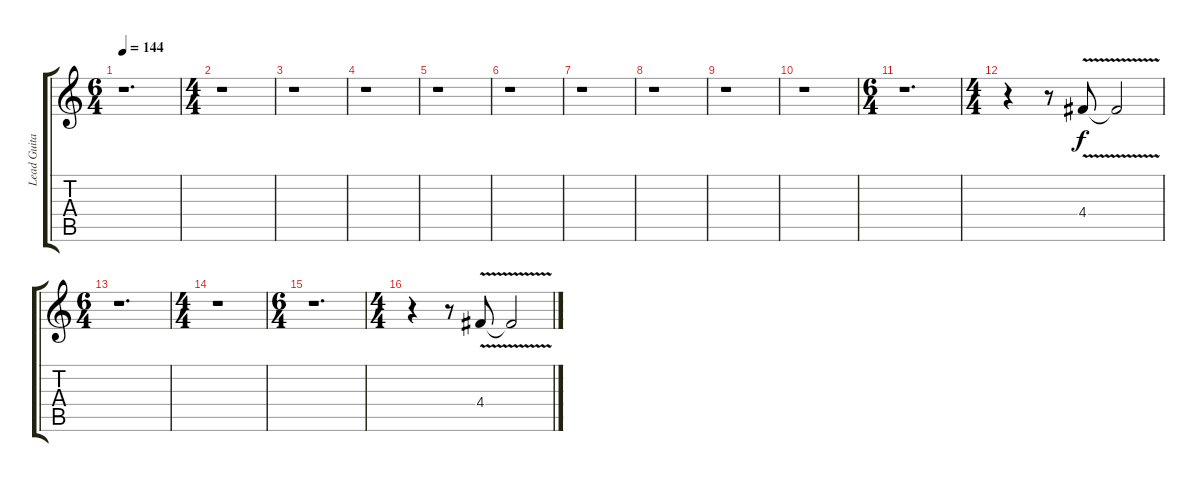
\track ("Lead Guitar" "Lead Guita") {instrument overdrivenguitar}
\staff {score tabs}
\tuning (E4 B3 G3 D3 A2 E2) {hide}
\ts (6 4)
\tempo 144
\clef g2
\ks c
r.1{d dy f} |
\ts (4 4)
r.1 |
r.1 |
r.1 |
r.1 |
r.1 |
r.1 |
r.1 |
r.1 |
r.1 |
\ts (6 4)
r.1{d} |
\ts (4 4)
r.4 r.8 4.4{v}.8 4.4{t}.2 |
\ts (6 4)
r.1{d} |
\ts (4 4)
r.1 |
\ts (6 4)
r.1{d} |
\ts (4 4)
r.4 r.8 4.4{v}.8 4.4{t}.2
